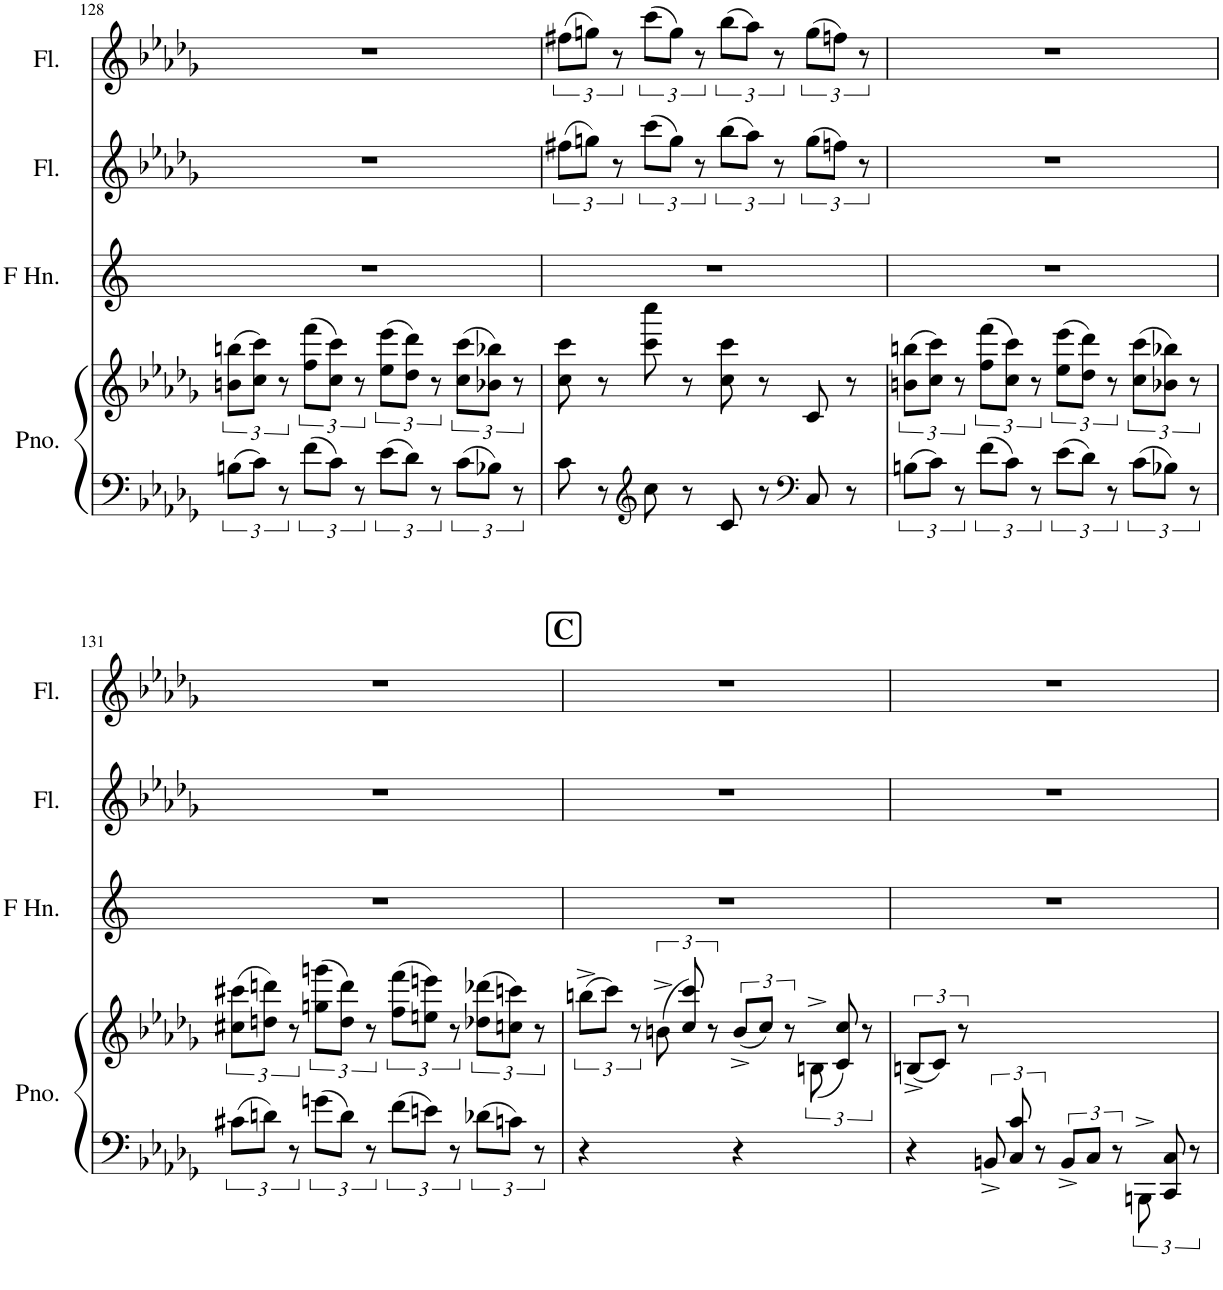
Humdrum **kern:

**kern	**kern	**kern	**kern	**kern
*part4	*part4	*part3	*part2	*part1
*staff5	*staff4	*staff3	*staff2	*staff1
*I"Piano	*	*I"Horn in F	*I"Flute	*I"Flute
*I'Pno.	*	*	*I'Fl.	*I'Fl.
!!LO:PB:g=z
*clefF4	*clefG2	*clefG2	*clefG2	*clefG2
*	*	*Trd4c7	*	*
*k[b-e-a-d-g-]	*k[b-e-a-d-g-]	*k[]	*k[b-e-a-d-g-]	*k[b-e-a-d-g-]
*M4/4	*M4/4	*M4/4	*M4/4	*M4/4
*met(c)	*met(c)	*met(c)	*met(c)	*met(c)
=128	=128	=128	=128	=128
12Bn\L	(12bn\ 12bbn\L	1r	1r	1r
12c\J	12cc\ 12ccc\J)	.	.	.
12r	12r	.	.	.
12f\L	(12ff\ 12fff\L	.	.	.
12c\J	12cc\ 12ccc\J)	.	.	.
12r	12r	.	.	.
12e-\L	(12ee-\ 12eee-\L	.	.	.
12d-\J	12dd-\ 12ddd-\J)	.	.	.
12r	12r	.	.	.
12c\L	(12cc\ 12ccc\L	.	.	.
12B-X\J	12b-X\ 12bb-X\J)	.	.	.
12r	12r	.	.	.
=129	=129	=129	=129	=129
8c\	8cc\ 8ccc\	1r	(12ff#X\L	(12ff#X\L
.	.	.	12ggn\J)	12ggn\J)
8r	8r	.	.	.
.	.	.	12r	12r
*clefG2	*	*	*	*
8cc\	8ccc\ 8cccc\	.	(12ccc\L	(12ccc\L
.	.	.	12gg\J)	12gg\J)
8r	8r	.	.	.
.	.	.	12r	12r
8c/	8cc\ 8ccc\	.	(12bb-\L	(12bb-\L
.	.	.	12aa-\J)	12aa-\J)
8r	8r	.	.	.
.	.	.	12r	12r
*clefF4	*	*	*	*
8C/	8c/	.	(12gg\L	(12gg\L
.	.	.	12ffn\J)	12ffn\J)
8r	8r	.	.	.
.	.	.	12r	12r
=130	=130	=130	=130	=130
12Bn\L	(12bn\ 12bbn\L	1r	1r	1r
12c\J	12cc\ 12ccc\J)	.	.	.
12r	12r	.	.	.
12f\L	(12ff\ 12fff\L	.	.	.
12c\J	12cc\ 12ccc\J)	.	.	.
12r	12r	.	.	.
12e-\L	(12ee-\ 12eee-\L	.	.	.
12d-\J	12dd-\ 12ddd-\J)	.	.	.
12r	12r	.	.	.
12c\L	(12cc\ 12ccc\L	.	.	.
12B-X\J	12b-X\ 12bb-X\J)	.	.	.
12r	12r	.	.	.
!!LO:LB:g=z
=131	=131	=131	=131	=131
12c#X\L	(12cc#X\ 12ccc#X\L	1r	1r	1r
12dn\J	12ddn\ 12dddn\J)	.	.	.
12r	12r	.	.	.
12gn\L	(12ggn\ 12gggn\L	.	.	.
12d\J	12dd\ 12ddd\J)	.	.	.
12r	12r	.	.	.
12f\L	(12ff\ 12fff\L	.	.	.
12en\J	12een\ 12eeen\J)	.	.	.
12r	12r	.	.	.
12d-X\L	(12dd-X\ 12ddd-X\L	.	.	.
12cn\J	12ccn\ 12cccn\J)	.	.	.
12r	12r	.	.	.
!!LO:REH:place=s1:a:B:cj:fs=14:t=C
=132	=132	=132	=132	=132
4r	(12bbn^\L	1r	1r	1r
.	12ccc\J)	.	.	.
.	12r	.	.	.
4ryy	(12bn^\	.	.	.
.	12cc/ 12ccc/)	.	.	.
.	12r	.	.	.
4r	(12b^/L	.	.	.
.	12cc/J)	.	.	.
.	12r	.	.	.
4ryy	(<12Bn^\	.	.	.
.	12c/ 12cc/)	.	.	.
.	12r	.	.	.
=133	=133	=133	=133	=133
*^	*	*	*	*
4ryy	4r	(12Bn^/L	1r	1r	1r
.	.	12c/J)	.	.	.
.	.	12r	.	.	.
12BBn^/	4ryy	6ryy	.	.	.
12C/ 12c/	.	.	.	.	.
12ryy	.	12r	.	.	.
12BB^/L	2ryy	6ryy	.	.	.
12C/J	.	.	.	.	.
12ryy	.	12r	.	.	.
12BBBn^\	.	6ryy	.	.	.
12CC/ 12C/	.	.	.	.	.
12ryy	.	12r	.	.	.
*v	*v	*	*	*	*
=	=	=	=	=
*-	*-	*-	*-	*-
